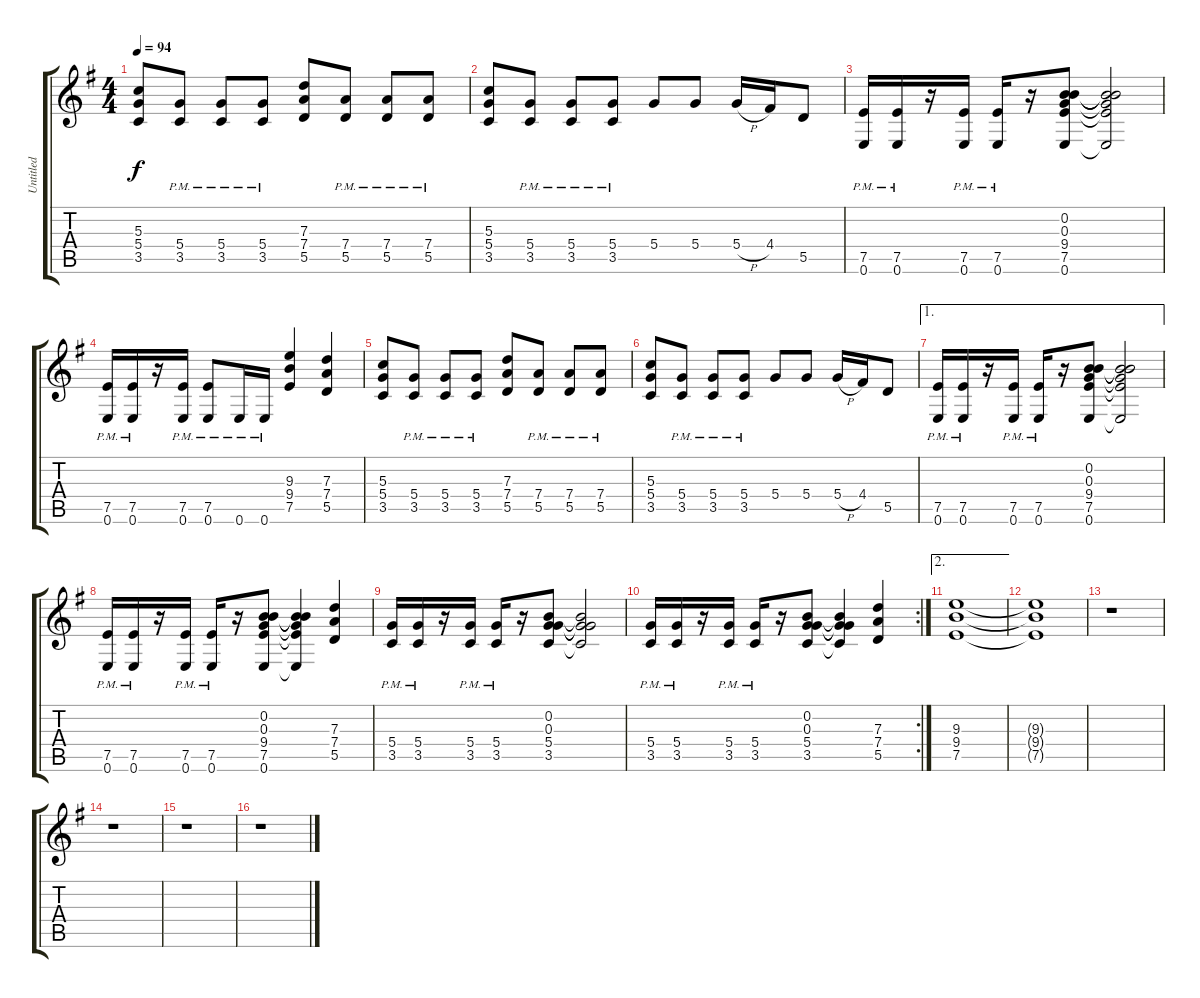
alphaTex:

\track ("Untitled" "Untitled") {instrument distortionguitar}
\staff {score tabs}
\tuning (E4 B3 G3 D3 A2 E2) {hide}
\ts (4 4)
\tempo 94
\clef g2
\ks g
(5.3 5.4 3.5).8{dy f} (5.4{pm} 3.5{pm}).8 (5.4{pm} 3.5{pm}).8 (5.4{pm} 3.5{pm}).8 (7.3 7.4 5.5).8 (7.4{pm} 5.5{pm}).8 (7.4{pm} 5.5{pm}).8 (7.4{pm} 5.5{pm}).8 |
(5.3 5.4 3.5).8 (5.4{pm} 3.5{pm}).8 (5.4{pm} 3.5{pm}).8 (5.4{pm} 3.5{pm}).8 5.4.8 5.4.8 5.4{h}.16 4.4.16 5.5.8 |
(7.5{pm} 0.6{pm}).16 (7.5{pm} 0.6{pm}).16 r.16 (7.5{pm} 0.6{pm}).16 (7.5{pm} 0.6{pm}).16 r.16 (0.2 0.3 9.4 7.5 0.6).8 (0.2{t} 0.3{t} 9.4{t} 7.5{t} 0.6{t}).2 |
(7.5{pm} 0.6{pm}).16 (7.5{pm} 0.6{pm}).16 r.16 (7.5{pm} 0.6{pm}).16 (7.5{pm} 0.6{pm}).8 0.6{pm}.16 0.6{pm}.16 (9.3 9.4 7.5).4 (7.3 7.4 5.5).4 |
(5.3 5.4 3.5).8 (5.4{pm} 3.5{pm}).8 (5.4{pm} 3.5{pm}).8 (5.4{pm} 3.5{pm}).8 (7.3 7.4 5.5).8 (7.4{pm} 5.5{pm}).8 (7.4{pm} 5.5{pm}).8 (7.4{pm} 5.5{pm}).8 |
(5.3 5.4 3.5).8 (5.4{pm} 3.5{pm}).8 (5.4{pm} 3.5{pm}).8 (5.4{pm} 3.5{pm}).8 5.4.8 5.4.8 5.4{h}.16 4.4.16 5.5.8 |
\ae 1
(7.5{pm} 0.6{pm}).16 (7.5{pm} 0.6{pm}).16 r.16 (7.5{pm} 0.6{pm}).16 (7.5{pm} 0.6{pm}).16 r.16 (0.2 0.3 9.4 7.5 0.6).8 (0.2{t} 0.3{t} 9.4{t} 7.5{t} 0.6{t}).2 |
(7.5{pm} 0.6{pm}).16 (7.5{pm} 0.6{pm}).16 r.16 (7.5{pm} 0.6{pm}).16 (7.5{pm} 0.6{pm}).16 r.16 (0.2 0.3 9.4 7.5 0.6).8 (0.2{t} 0.3{t} 9.4{t} 7.5{t} 0.6{t}).4 (7.3 7.4 5.5).4 |
(5.4{pm} 3.5{pm}).16 (5.4{pm} 3.5{pm}).16 r.16 (5.4{pm} 3.5{pm}).16 (5.4{pm} 3.5{pm}).16 r.16 (0.2 0.3 5.4 3.5).8 (0.2{t} 0.3{t} 5.4{t} 3.5{t}).2 |
\rc 2
(5.4{pm} 3.5{pm}).16 (5.4{pm} 3.5{pm}).16 r.16 (5.4{pm} 3.5{pm}).16 (5.4{pm} 3.5{pm}).16 r.16 (0.2 0.3 5.4 3.5).8 (0.2{t} 0.3{t} 5.4{t} 3.5{t}).4 (7.3 7.4 5.5).4 |
\ae 2
(9.3 9.4 7.5).1 |
(9.3{t} 9.4{t} 7.5{t}).1 |
r.1 |
r.1 |
r.1 |
r.1
